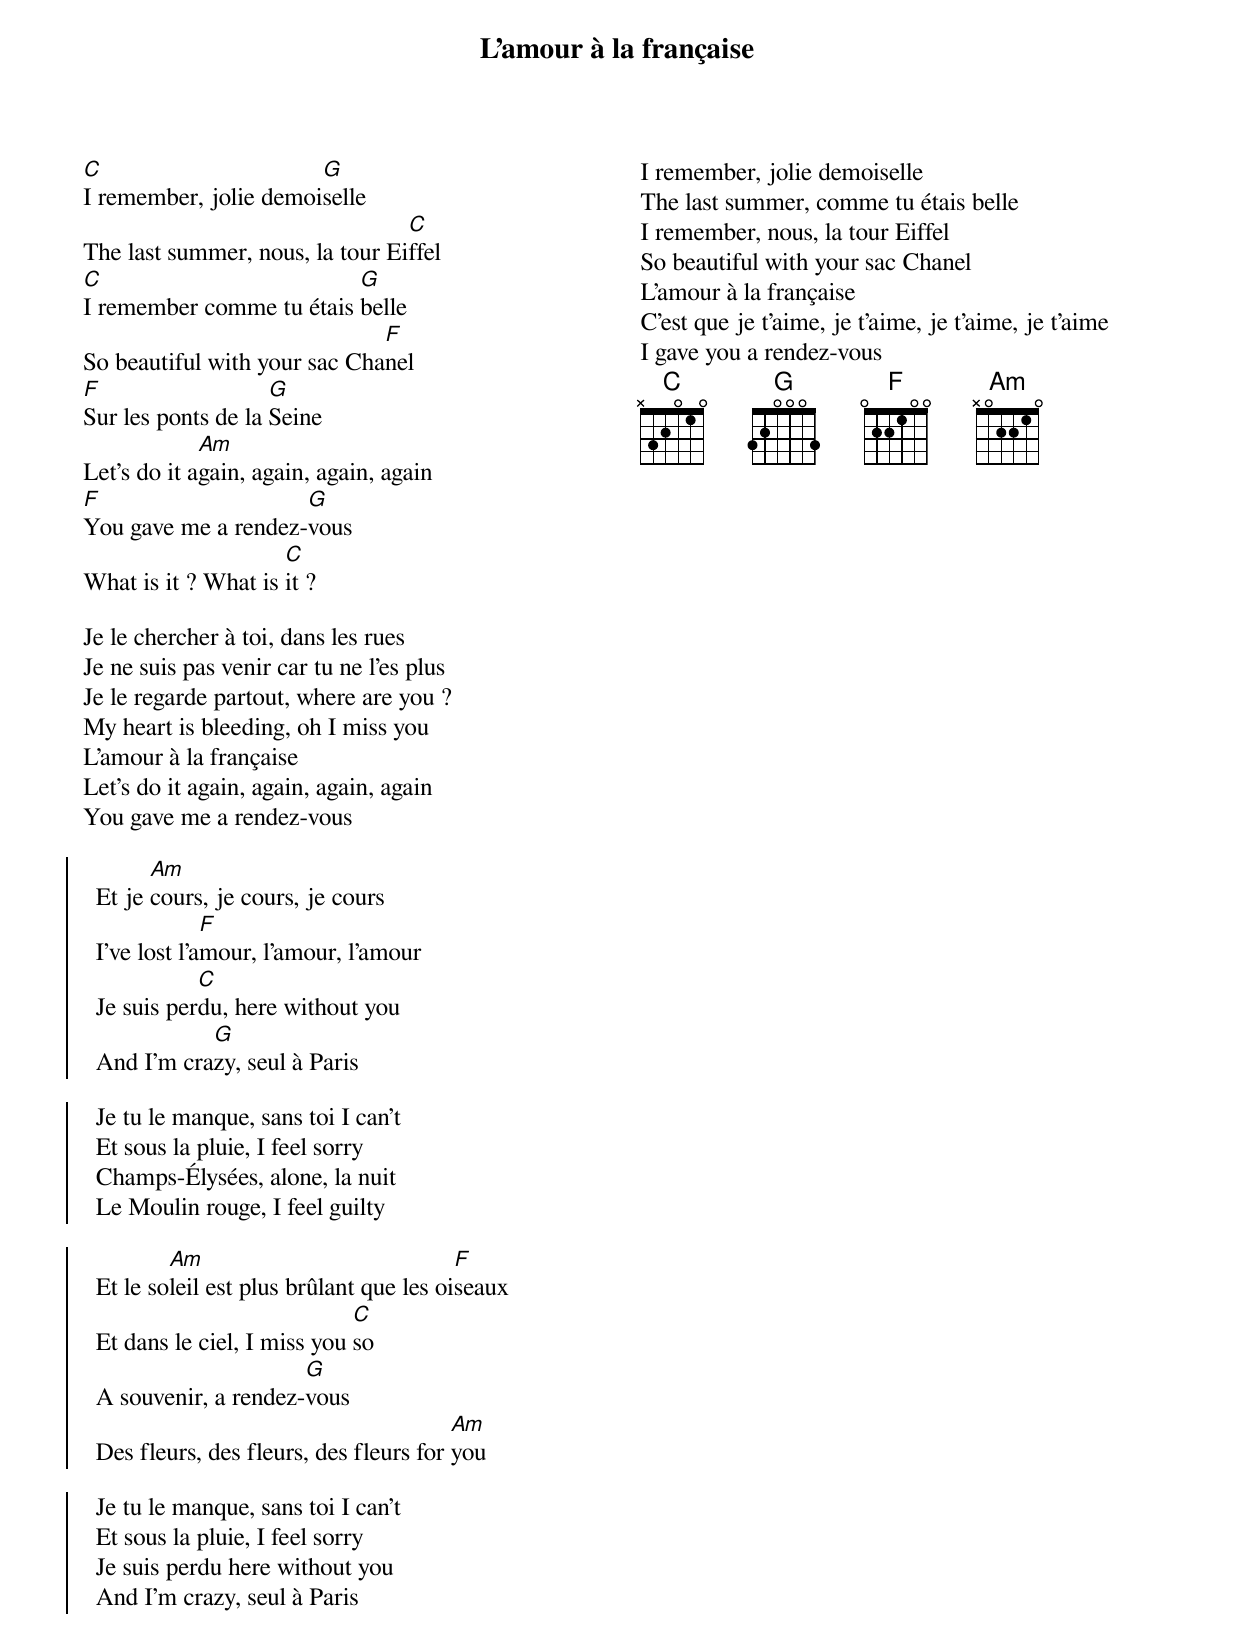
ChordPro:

{title: L'amour à la française}
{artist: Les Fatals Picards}
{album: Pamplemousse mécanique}
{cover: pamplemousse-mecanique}
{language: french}
{columns: 2}
{define: C frets X 3 2 0 1 0}
{define: G frets 3 2 0 0 0 3}
{define: F base-fret 1 frets 0 2 2 1 0 0}
{define: Am frets X 0 2 2 1 0}

[C]I remember, jolie demoi[G]selle
The last summer, nous, la tour Ei[C]ffel
[C]I remember comme tu étais [G]belle
So beautiful with your sac Cha[F]nel
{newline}
[F]Sur les ponts de la [G]Seine
Let's do it a[Am]gain, again, again, again
[F]You gave me a rendez-[G]vous
What is it ? What is [C]it ?

Je le chercher à toi, dans les rues
Je ne suis pas venir car tu ne l'es plus
Je le regarde partout, where are you ?
My heart is bleeding, oh I miss you
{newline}
L'amour à la française
Let's do it again, again, again, again
You gave me a rendez-vous

{start_of_chorus}
  Et je [Am]cours, je cours, je cours
  I've lost l'a[F]mour, l'amour, l'amour
  Je suis per[C]du, here without you
  And I'm cra[G]zy, seul à Paris
{end_of_chorus}

{start_of_chorus}
  Je tu le manque, sans toi I can't
  Et sous la pluie, I feel sorry
  Champs-Élysées, alone, la nuit
  Le Moulin rouge, I feel guilty
{end_of_chorus}

{start_of_chorus}
  Et le so[Am]leil est plus brûlant que les oi[F]seaux
  Et dans le ciel, I miss you [C]so
  A souvenir, a rendez-[G]vous
  Des fleurs, des fleurs, des fleurs for [Am]you
{end_of_chorus}

{start_of_chorus}
  Je tu le manque, sans toi I can't
  Et sous la pluie, I feel sorry
  Je suis perdu here without you
  And I'm crazy, seul à Paris
{end_of_chorus}

I remember, jolie demoiselle
The last summer, comme tu étais belle
I remember, nous, la tour Eiffel
So beautiful with your sac Chanel
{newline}
L'amour à la française
C'est que je t'aime, je t'aime, je t'aime, je t'aime
I gave you a rendez-vous
